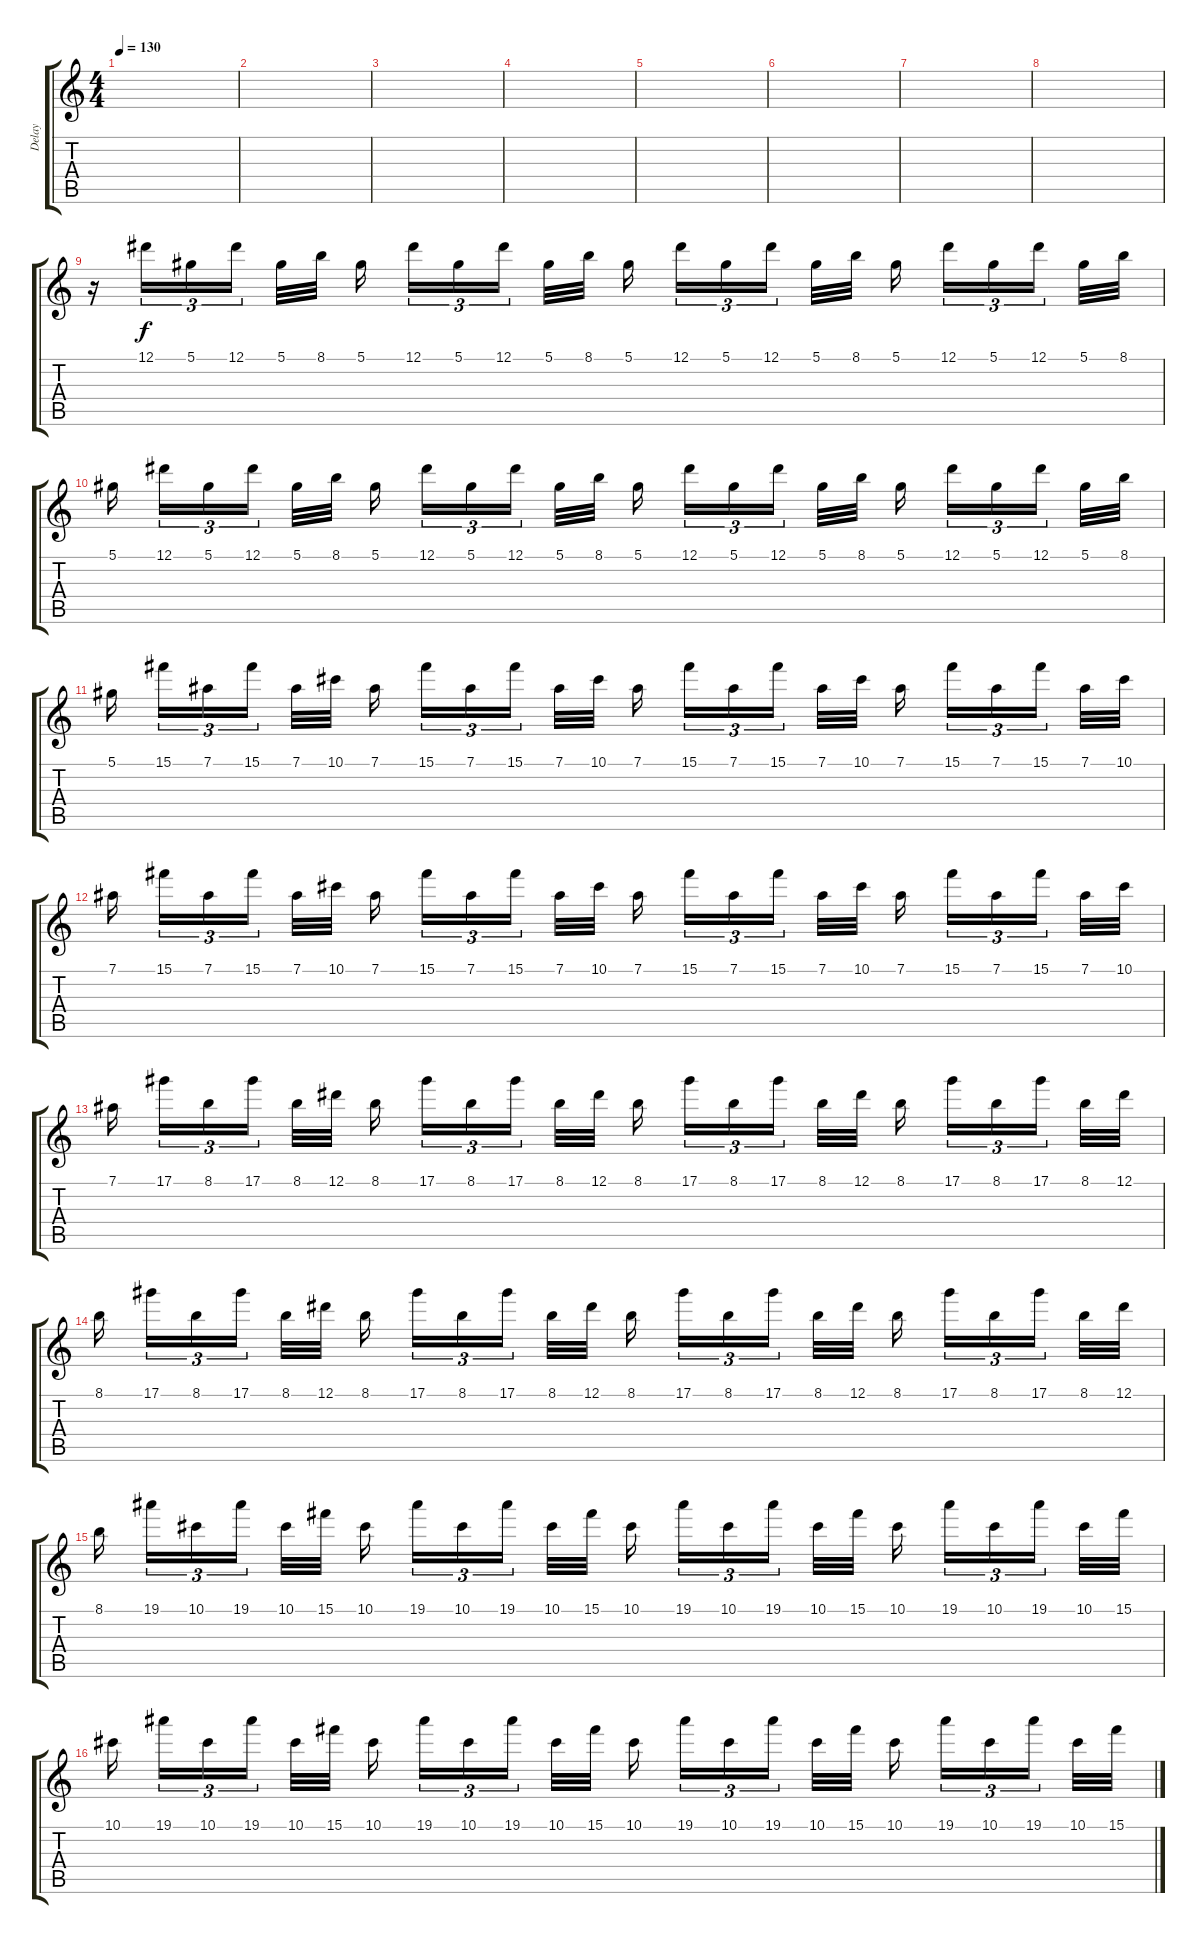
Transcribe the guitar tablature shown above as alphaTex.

\track ("Delay" "Delay") {instrument overdrivenguitar}
\staff {score tabs}
\tuning (Eb4 Bb3 Gb3 Db3 Ab2 Eb2) {hide}
\ts (4 4)
\tempo 130
\clef g2
\ks c
|
|
|
|
|
|
|
|
r.16 12.1.16{tu (3 2)} 5.1.16{tu (3 2)} 12.1.16{tu (3 2)} 5.1.32 8.1.32 5.1.16 12.1.16{tu (3 2)} 5.1.16{tu (3 2)} 12.1.16{tu (3 2)} 5.1.32 8.1.32 5.1.16 12.1.16{tu (3 2)} 5.1.16{tu (3 2)} 12.1.16{tu (3 2)} 5.1.32 8.1.32 5.1.16 12.1.16{tu (3 2)} 5.1.16{tu (3 2)} 12.1.16{tu (3 2)} 5.1.32 8.1.32 |
5.1.16 12.1.16{tu (3 2)} 5.1.16{tu (3 2)} 12.1.16{tu (3 2)} 5.1.32 8.1.32 5.1.16 12.1.16{tu (3 2)} 5.1.16{tu (3 2)} 12.1.16{tu (3 2)} 5.1.32 8.1.32 5.1.16 12.1.16{tu (3 2)} 5.1.16{tu (3 2)} 12.1.16{tu (3 2)} 5.1.32 8.1.32 5.1.16 12.1.16{tu (3 2)} 5.1.16{tu (3 2)} 12.1.16{tu (3 2)} 5.1.32 8.1.32 |
5.1.16 15.1.16{tu (3 2)} 7.1.16{tu (3 2)} 15.1.16{tu (3 2)} 7.1.32 10.1.32 7.1.16 15.1.16{tu (3 2)} 7.1.16{tu (3 2)} 15.1.16{tu (3 2)} 7.1.32 10.1.32 7.1.16 15.1.16{tu (3 2)} 7.1.16{tu (3 2)} 15.1.16{tu (3 2)} 7.1.32 10.1.32 7.1.16 15.1.16{tu (3 2)} 7.1.16{tu (3 2)} 15.1.16{tu (3 2)} 7.1.32 10.1.32 |
7.1.16 15.1.16{tu (3 2)} 7.1.16{tu (3 2)} 15.1.16{tu (3 2)} 7.1.32 10.1.32 7.1.16 15.1.16{tu (3 2)} 7.1.16{tu (3 2)} 15.1.16{tu (3 2)} 7.1.32 10.1.32 7.1.16 15.1.16{tu (3 2)} 7.1.16{tu (3 2)} 15.1.16{tu (3 2)} 7.1.32 10.1.32 7.1.16 15.1.16{tu (3 2)} 7.1.16{tu (3 2)} 15.1.16{tu (3 2)} 7.1.32 10.1.32 |
7.1.16 17.1.16{tu (3 2)} 8.1.16{tu (3 2)} 17.1.16{tu (3 2)} 8.1.32 12.1.32 8.1.16 17.1.16{tu (3 2)} 8.1.16{tu (3 2)} 17.1.16{tu (3 2)} 8.1.32 12.1.32 8.1.16 17.1.16{tu (3 2)} 8.1.16{tu (3 2)} 17.1.16{tu (3 2)} 8.1.32 12.1.32 8.1.16 17.1.16{tu (3 2)} 8.1.16{tu (3 2)} 17.1.16{tu (3 2)} 8.1.32 12.1.32 |
8.1.16 17.1.16{tu (3 2)} 8.1.16{tu (3 2)} 17.1.16{tu (3 2)} 8.1.32 12.1.32 8.1.16 17.1.16{tu (3 2)} 8.1.16{tu (3 2)} 17.1.16{tu (3 2)} 8.1.32 12.1.32 8.1.16 17.1.16{tu (3 2)} 8.1.16{tu (3 2)} 17.1.16{tu (3 2)} 8.1.32 12.1.32 8.1.16 17.1.16{tu (3 2)} 8.1.16{tu (3 2)} 17.1.16{tu (3 2)} 8.1.32 12.1.32 |
8.1.16 19.1.16{tu (3 2)} 10.1.16{tu (3 2)} 19.1.16{tu (3 2)} 10.1.32 15.1.32 10.1.16 19.1.16{tu (3 2)} 10.1.16{tu (3 2)} 19.1.16{tu (3 2)} 10.1.32 15.1.32 10.1.16 19.1.16{tu (3 2)} 10.1.16{tu (3 2)} 19.1.16{tu (3 2)} 10.1.32 15.1.32 10.1.16 19.1.16{tu (3 2)} 10.1.16{tu (3 2)} 19.1.16{tu (3 2)} 10.1.32 15.1.32 |
10.1.16 19.1.16{tu (3 2)} 10.1.16{tu (3 2)} 19.1.16{tu (3 2)} 10.1.32 15.1.32 10.1.16 19.1.16{tu (3 2)} 10.1.16{tu (3 2)} 19.1.16{tu (3 2)} 10.1.32 15.1.32 10.1.16 19.1.16{tu (3 2)} 10.1.16{tu (3 2)} 19.1.16{tu (3 2)} 10.1.32 15.1.32 10.1.16 19.1.16{tu (3 2)} 10.1.16{tu (3 2)} 19.1.16{tu (3 2)} 10.1.32 15.1.32
